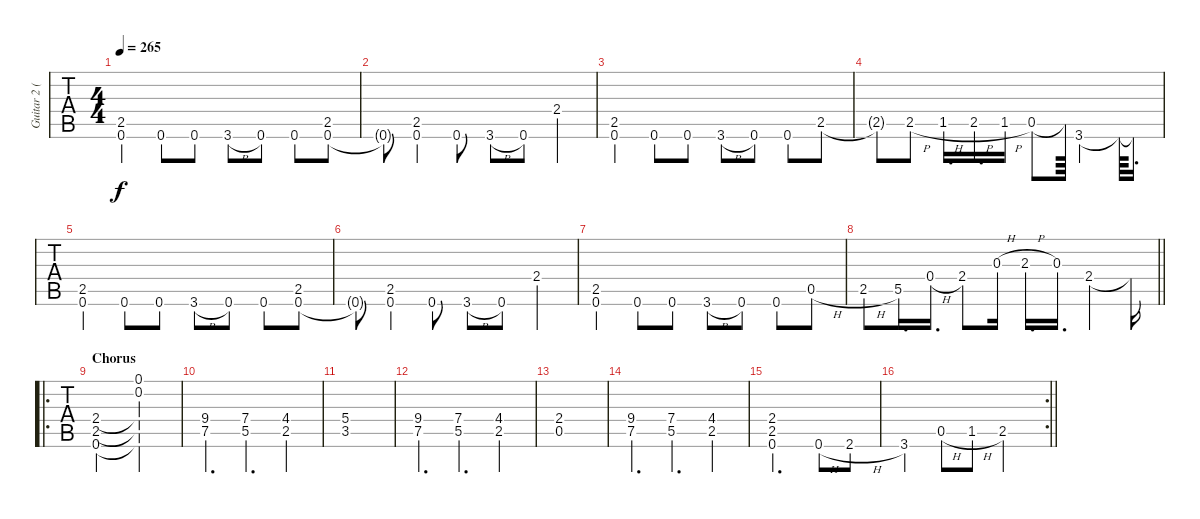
\track ("Guitar 2 (Overdriven)" "Guitar 2 (") {instrument overdrivenguitar}
\staff {tabs}
\tuning (Eb4 Bb3 Gb3 Db3 Ab2 Eb2) {hide}
\ts (4 4)
\tempo 265
\clef g2
\ks c
(2.5 0.6).4{dy f} 0.6.8 0.6.8 3.6{h}.8 0.6.8 0.6.8 (2.5 0.6{st}).8 |
0.6{t}.8 (2.5 0.6).4 0.6.8 3.6{h}.8 0.6.8 2.4.4 |
(2.5 0.6).4 0.6.8 0.6.8 3.6{h}.8 0.6.8 0.6.8 2.5{st}.8 |
2.5{t}.8 2.5{h}.8 1.5{h}.16{d} 2.5{h}.16{d} 1.5{h}.16 0.5.8 0.5{t}.64 3.6.4 3.6{t}.64 3.6{t}.16{d} |
(2.5 0.6).4 0.6.8 0.6.8 3.6{h}.8 0.6.8 0.6.8 (2.5 0.6{st}).8 |
0.6{t}.8 (2.5 0.6).4 0.6.8 3.6{h}.8 0.6.8 2.4.4 |
(2.5 0.6).4 0.6.8 0.6.8 3.6{h}.8 0.6.8 0.6.8 0.5{h st}.8 |
\barLineRight lightlight
2.5{h}.8 5.5.16{d} 0.4{h}.16{d} 2.4.8 0.3{h}.16 2.3{h}.16{d} 0.3.16{d} 2.4.4 2.4{t}.16 |
\ro
\section ("" "Chorus")
(2.4 2.5 0.6).2 (0.1 0.2 2.4{t} 2.5{t} 0.6{t}).2 |
(9.4 7.5).4{d} (7.4 5.5).4{d} (4.4 2.5).4 |
(5.4 3.5).1 |
(9.4 7.5).4{d} (7.4 5.5).4{d} (4.4 2.5).4 |
(2.4 0.5).1 |
(9.4 7.5).4{d} (7.4 5.5).4{d} (4.4 2.5).4 |
(2.4 2.5 0.6).2{d} 0.6{h}.8 2.6{h}.8 |
\rc 2
\barLineRight lightlight
3.6.4 0.5{h}.8 1.5{h}.8 2.5.2
